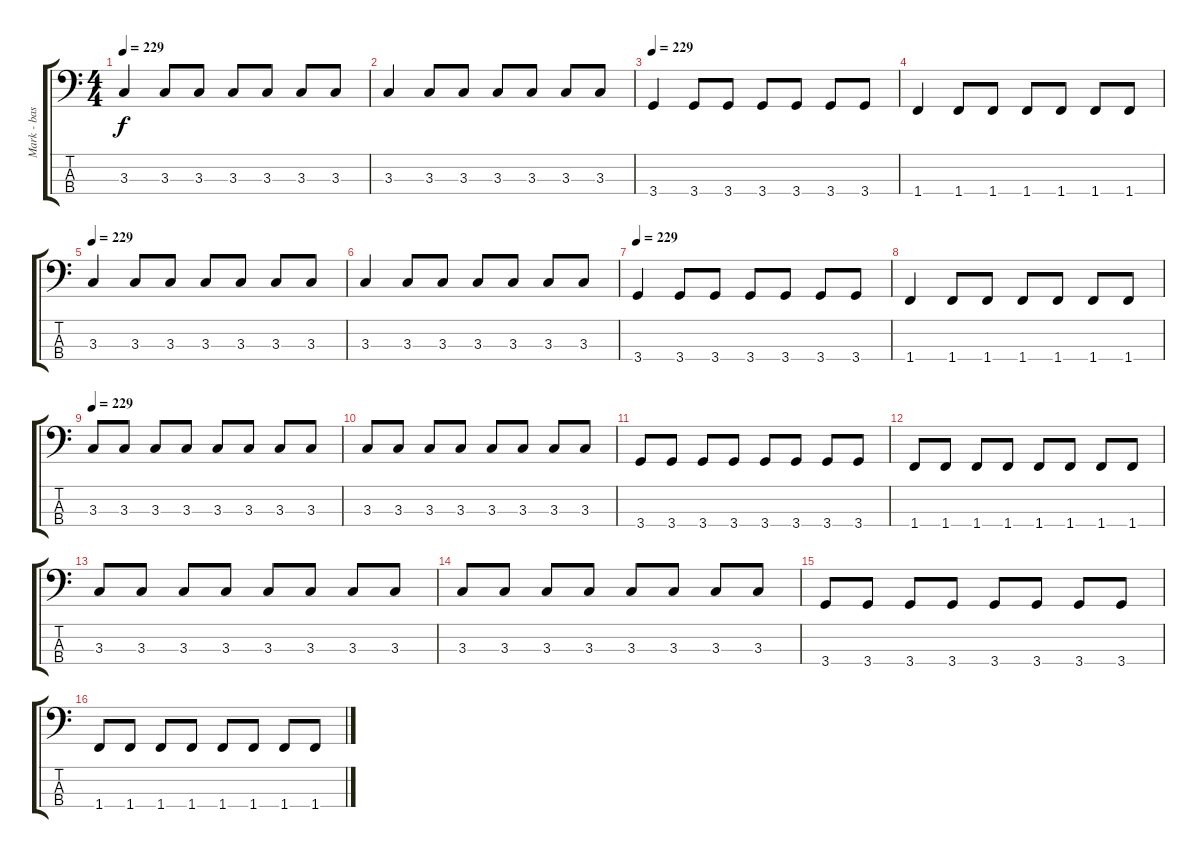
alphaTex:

\track ("Mark - bass" "Mark - bas") {instrument electricbassfinger}
\staff {score tabs}
\tuning (G2 D2 A1 E1) {hide}
\ts (4 4)
\tempo 229
\clef f4
\ks c
3.3.4{dy f} 3.3.8 3.3.8 3.3.8 3.3.8 3.3.8 3.3.8 |
3.3.4 3.3.8 3.3.8 3.3.8 3.3.8 3.3.8 3.3.8 |
\tempo 229
3.4.4 3.4.8 3.4.8 3.4.8 3.4.8 3.4.8 3.4.8 |
1.4.4 1.4.8 1.4.8 1.4.8 1.4.8 1.4.8 1.4.8 |
\tempo 229
3.3.4 3.3.8 3.3.8 3.3.8 3.3.8 3.3.8 3.3.8 |
3.3.4 3.3.8 3.3.8 3.3.8 3.3.8 3.3.8 3.3.8 |
\tempo 229
3.4.4 3.4.8 3.4.8 3.4.8 3.4.8 3.4.8 3.4.8 |
1.4.4 1.4.8 1.4.8 1.4.8 1.4.8 1.4.8 1.4.8 |
\tempo 229
3.3.8 3.3.8 3.3.8 3.3.8 3.3.8 3.3.8 3.3.8 3.3.8 |
3.3.8 3.3.8 3.3.8 3.3.8 3.3.8 3.3.8 3.3.8 3.3.8 |
3.4.8 3.4.8 3.4.8 3.4.8 3.4.8 3.4.8 3.4.8 3.4.8 |
1.4.8 1.4.8 1.4.8 1.4.8 1.4.8 1.4.8 1.4.8 1.4.8 |
3.3.8 3.3.8 3.3.8 3.3.8 3.3.8 3.3.8 3.3.8 3.3.8 |
3.3.8 3.3.8 3.3.8 3.3.8 3.3.8 3.3.8 3.3.8 3.3.8 |
3.4.8 3.4.8 3.4.8 3.4.8 3.4.8 3.4.8 3.4.8 3.4.8 |
1.4.8 1.4.8 1.4.8 1.4.8 1.4.8 1.4.8 1.4.8 1.4.8
